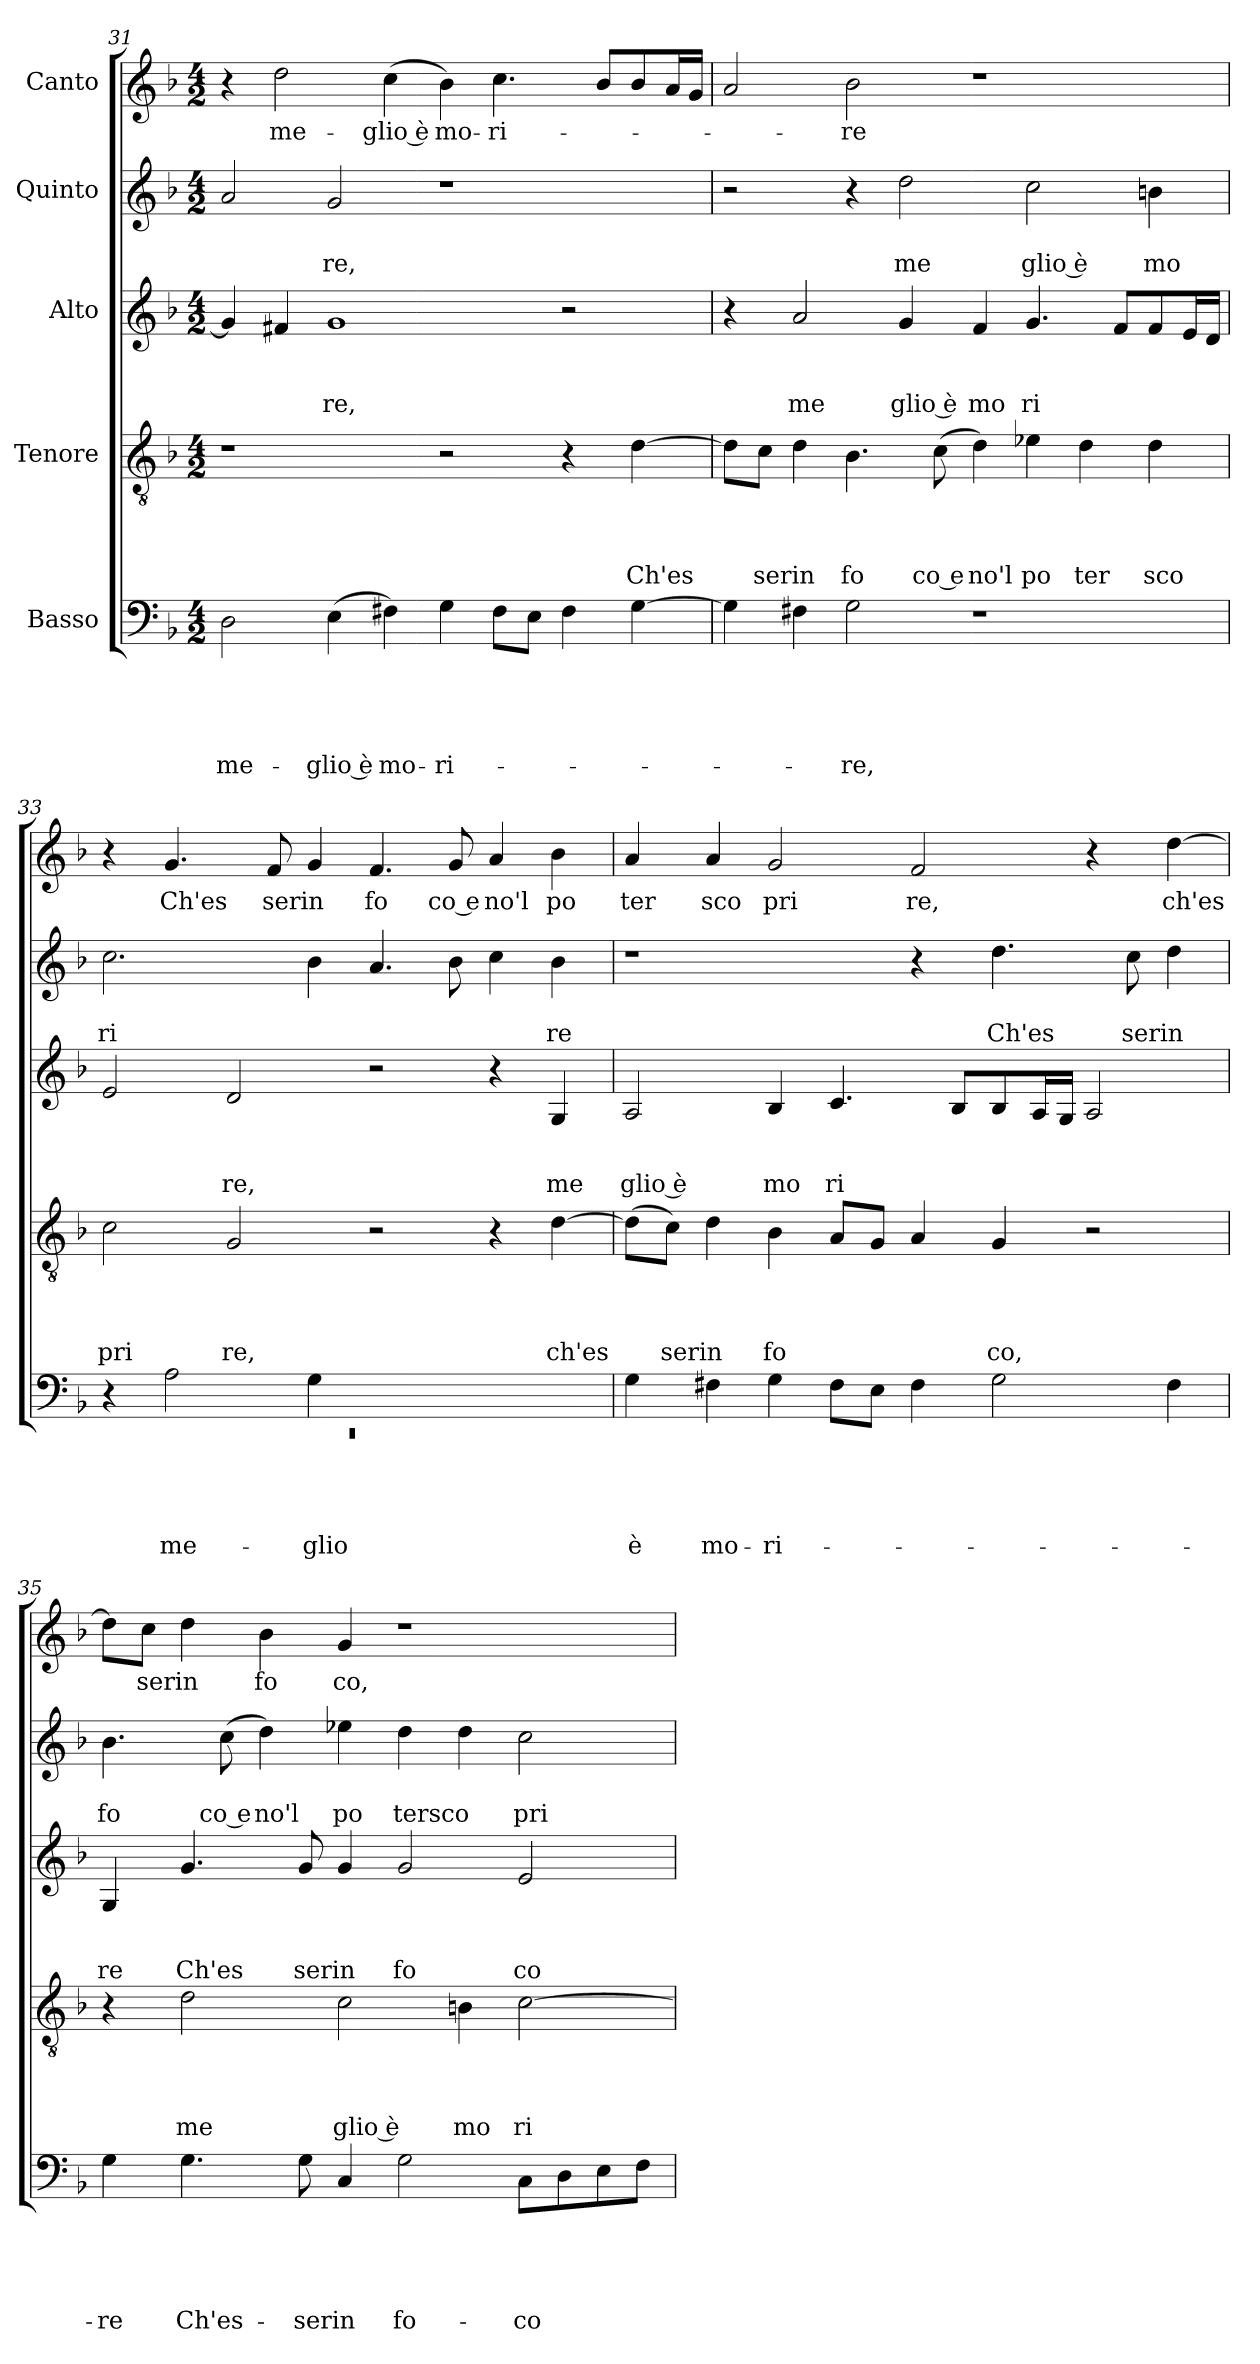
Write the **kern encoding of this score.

**kern	**text	**text	**text	**text	**text	**kern	**text	**text	**text	**text	**kern	**text	**text	**text	**kern	**text	**text	**kern	**text
*part5	*part5	*part5	*part5	*part5	*part5	*part4	*part4	*part4	*part4	*part4	*part3	*part3	*part3	*part3	*part2	*part2	*part2	*part1	*part1
*staff5	*staff5	*staff5	*staff5	*staff5	*staff5	*staff4	*staff4	*staff4	*staff4	*staff4	*staff3	*staff3	*staff3	*staff3	*staff2	*staff2	*staff2	*staff1	*staff1
*I"Basso	*	*	*	*	*	*I"Tenore	*	*	*	*	*I"Alto	*	*	*	*I"Quinto	*	*	*I"Canto	*
*clefF4	*	*	*	*	*	*clefGv2	*	*	*	*	*clefG2	*	*	*	*clefG2	*	*	*clefG2	*
*ITrd-3c-5	*	*	*	*	*	*ITrd-3c-5	*	*	*	*	*ITrd-3c-5	*	*	*	*	*	*	*	*
*k[b-e-]	*	*	*	*	*	*k[b-e-]	*	*	*	*	*k[b-e-]	*	*	*	*k[b-]	*	*	*k[b-]	*
*B-:	*	*	*	*	*	*B-:	*	*	*	*	*B-:	*	*	*	*F:	*	*	*F:	*
*M4/2	*	*	*	*	*	*M4/2	*	*	*	*	*M4/2	*	*	*	*M4/2	*	*	*M4/2	*
=31	=31	=31	=31	=31	=31	=31	=31	=31	=31	=31	=31	=31	=31	=31	=31	=31	=31	=31	=31
!	!	!	!	!	!LO:LY:b	!	!	!	!	!	!	!	!	!	!	!	!	!	!
2G\	.	.	.	.	me-	1r	.	.	.	.	4cc/]	.	.	.	2a/	.	.	4r	.
!	!	!	!	!	!	!	!	!	!	!	!	!	!	!	!	!	!	!	!LO:LY:b
.	.	.	.	.	.	.	.	.	.	.	4bn/	.	.	.	.	.	.	2dd\	me-
!	!	!	!	!	!LO:LY:b	!	!	!	!	!	!	!	!	!LO:LY:b	!	!	!LO:LY:b	!	!
(<4A\	.	.	.	.	-glio è	.	.	.	.	.	1cc	.	.	re,	2g/	.	re,	.	.
!	!	!	!	!	!LO:LY:b	!	!	!	!	!	!	!	!	!	!	!	!	!	!LO:LY:b
4Bn\)	.	.	.	.	mo-	.	.	.	.	.	.	.	.	.	.	.	.	(<4cc\	-glio è
!	!	!	!	!	!LO:LY:b	!	!	!	!	!	!	!	!	!	!	!	!	!	!LO:LY:b
4c\	.	.	.	.	-ri-	2r	.	.	.	.	.	.	.	.	1r	.	.	4b-\)	mo-
!	!	!	!	!	!	!	!	!	!	!	!	!	!	!	!	!	!	!	!LO:LY:b
8B\L	.	.	.	.	.	.	.	.	.	.	.	.	.	.	.	.	.	4.cc\	-ri-
8A\J	.	.	.	.	.	.	.	.	.	.	.	.	.	.	.	.	.	.	.
4B\	.	.	.	.	.	4r	.	.	.	.	2r	.	.	.	.	.	.	.	.
.	.	.	.	.	.	.	.	.	.	.	.	.	.	.	.	.	.	8b-/L	.
!	!	!	!	!	!	!	!	!	!	!LO:LY:b	!	!	!	!	!	!	!	!	!
[>4c\	.	.	.	.	.	[>4g\	.	.	.	Ch'es	.	.	.	.	.	.	.	8b-/	.
.	.	.	.	.	.	.	.	.	.	.	.	.	.	.	.	.	.	16a/L	.
.	.	.	.	.	.	.	.	.	.	.	.	.	.	.	.	.	.	16g/JJ	.
=32	=32	=32	=32	=32	=32	=32	=32	=32	=32	=32	=32	=32	=32	=32	=32	=32	=32	=32	=32
4c\]	.	.	.	.	.	8g\L]	.	.	.	.	4r	.	.	.	2r	.	.	2a/	.
!	!	!	!	!	!	!	!	!	!	!LO:LY:b	!	!	!	!	!	!	!	!	!
.	.	.	.	.	.	8f\J	.	.	.	serin	.	.	.	.	.	.	.	.	.
!	!	!	!	!	!	!	!	!	!	!	!	!	!	!LO:LY:b	!	!	!	!	!
4Bn\	.	.	.	.	.	4g\	.	.	.	.	2dd/	.	.	me	.	.	.	.	.
!	!	!	!	!	!LO:LY:b	!	!	!	!	!LO:LY:b	!	!	!	!	!	!	!	!	!LO:LY:b
2c\	.	.	.	.	-re,	4.e-\	.	.	.	fo	.	.	.	.	4r	.	.	2b-\	-re
!	!	!	!	!	!	!	!	!	!	!	!	!	!	!LO:LY:b	!	!	!LO:LY:b	!	!
.	.	.	.	.	.	.	.	.	.	.	4cc/	.	.	glio è	2dd\	.	me	.	.
!	!	!	!	!	!	!	!	!	!	!LO:LY:b:rj	!	!	!	!	!	!	!	!	!
.	.	.	.	.	.	(<8f\	.	.	.	co e	.	.	.	.	.	.	.	.	.
!	!	!	!	!	!	!	!	!	!	!LO:LY:b	!	!	!	!LO:LY:b	!	!	!	!	!
1r	.	.	.	.	.	4g\)	.	.	.	no'l	4b-/	.	.	mo	.	.	.	1r	.
!	!	!	!	!	!	!	!	!	!	!LO:LY:b	!	!	!	!LO:LY:b	!	!	!LO:LY:b	!	!
.	.	.	.	.	.	4a-X\	.	.	.	po	4.cc/	.	.	ri	2cc\	.	glio è	.	.
!	!	!	!	!	!	!	!	!	!	!LO:LY:b	!	!	!	!	!	!	!	!	!
.	.	.	.	.	.	4g\	.	.	.	ter	.	.	.	.	.	.	.	.	.
.	.	.	.	.	.	.	.	.	.	.	8b-/L	.	.	.	.	.	.	.	.
!	!	!	!	!	!	!	!	!	!	!LO:LY:b	!	!	!	!	!	!	!LO:LY:b	!	!
.	.	.	.	.	.	4g\	.	.	.	sco	8b-/	.	.	.	4bn\	.	mo	.	.
.	.	.	.	.	.	.	.	.	.	.	16a/L	.	.	.	.	.	.	.	.
.	.	.	.	.	.	.	.	.	.	.	16g/JJ	.	.	.	.	.	.	.	.
!!LO:LB:g=z
=33	=33	=33	=33	=33	=33	=33	=33	=33	=33	=33	=33	=33	=33	=33	=33	=33	=33	=33	=33
*^	*	*	*	*	*	*	*	*	*	*	*	*	*	*	*	*	*	*	*
!	!LO:N:vis=1	!	!	!	!	!	!	!	!	!	!LO:LY:b	!	!	!	!	!	!	!LO:LY:b	!	!
*	*^	*	*	*	*	*	*	*	*	*	*	*	*	*	*	*	*	*	*	*
0ryy	0rEE	4r	.	.	.	.	.	2f\	.	.	.	pri	2a/	.	.	.	2.cc\	.	ri	4r	.
!	!	!	!	!	!	!	!LO:LY:b	!	!	!	!	!	!	!	!	!	!	!	!	!	!LO:LY:b
.	.	2d\	.	.	.	.	me-	.	.	.	.	.	.	.	.	.	.	.	.	4.g/	Ch'es
!	!	!	!	!	!	!	!	!	!	!	!	!LO:LY:b	!	!	!	!LO:LY:b	!	!	!	!	!
.	.	.	.	.	.	.	.	2c/	.	.	.	re,	2g/	.	.	re,	.	.	.	.	.
!	!	!	!	!	!	!	!	!	!	!	!	!	!	!	!	!	!	!	!	!	!LO:LY:b
.	.	.	.	.	.	.	.	.	.	.	.	.	.	.	.	.	.	.	.	8f/	serin
!	!	!	!	!	!	!	!LO:LY:b	!	!	!	!	!	!	!	!	!	!	!	!	!	!
.	.	4c\	.	.	.	.	-glio	.	.	.	.	.	.	.	.	.	4b-\	.	.	4g/	.
!	!	!	!	!	!	!	!	!	!	!	!	!	!	!	!	!	!	!	!	!	!LO:LY:b
.	.	1ryy	.	.	.	.	.	2r	.	.	.	.	2r	.	.	.	4.a/	.	.	4.f/	fo
!	!	!	!	!	!	!	!	!	!	!	!	!	!	!	!	!	!	!	!	!	!LO:LY:b:rj
.	.	.	.	.	.	.	.	.	.	.	.	.	.	.	.	.	8b-\	.	.	8g/	co e
!	!	!	!	!	!	!	!	!	!	!	!	!	!	!	!	!	!	!	!	!	!LO:LY:b
.	.	.	.	.	.	.	.	4r	.	.	.	.	4r	.	.	.	4cc\	.	.	4a/	no'l
!	!	!	!	!	!	!	!	!	!	!	!	!LO:LY:b	!	!	!	!LO:LY:b	!	!	!LO:LY:b	!	!LO:LY:b
.	.	.	.	.	.	.	.	[>4g\	.	.	.	ch'es	4c/	.	.	me	4b-\	.	re	4b-\	po
*v	*v	*v	*	*	*	*	*	*	*	*	*	*	*	*	*	*	*	*	*	*	*
=34	=34	=34	=34	=34	=34	=34	=34	=34	=34	=34	=34	=34	=34	=34	=34	=34	=34	=34	=34
!	!	!	!	!	!LO:LY:b:rj	!	!	!	!	!	!	!	!	!LO:LY:b	!	!	!	!	!LO:LY:b
4c\	.	.	.	.	è	(>8g\L]	.	.	.	.	2d/	.	.	glio è	1r	.	.	4a/	ter
!	!	!	!	!	!	!	!	!	!	!LO:LY:b	!	!	!	!	!	!	!	!	!
.	.	.	.	.	.	8f\J)	.	.	.	serin	.	.	.	.	.	.	.	.	.
!	!	!	!	!	!LO:LY:b	!	!	!	!	!	!	!	!	!	!	!	!	!	!LO:LY:b
4Bn\	.	.	.	.	mo-	4g\	.	.	.	.	.	.	.	.	.	.	.	4a/	sco
!	!	!	!	!	!LO:LY:b	!	!	!	!	!LO:LY:b	!	!	!	!LO:LY:b	!	!	!	!	!LO:LY:b
4c\	.	.	.	.	-ri-	4e-\	.	.	.	fo	4e-/	.	.	mo	.	.	.	2g/	pri
!	!	!	!	!	!	!	!	!	!	!	!	!	!	!LO:LY:b	!	!	!	!	!
8B\L	.	.	.	.	.	8d/L	.	.	.	.	4.f/	.	.	ri	.	.	.	.	.
8A\J	.	.	.	.	.	8c/J	.	.	.	.	.	.	.	.	.	.	.	.	.
!	!	!	!	!	!	!	!	!	!	!	!	!	!	!	!	!	!	!	!LO:LY:b
4B\	.	.	.	.	.	4d/	.	.	.	.	.	.	.	.	4r	.	.	2f/	re,
.	.	.	.	.	.	.	.	.	.	.	8e-/L	.	.	.	.	.	.	.	.
!	!	!	!	!	!	!	!	!	!	!LO:LY:b	!	!	!	!	!	!	!LO:LY:b	!	!
2c\	.	.	.	.	.	4c/	.	.	.	co,	8e-/	.	.	.	4.dd\	.	Ch'es	.	.
.	.	.	.	.	.	.	.	.	.	.	16d/L	.	.	.	.	.	.	.	.
.	.	.	.	.	.	.	.	.	.	.	16c/JJ	.	.	.	.	.	.	.	.
.	.	.	.	.	.	2r	.	.	.	.	2d/	.	.	.	.	.	.	4r	.
!	!	!	!	!	!	!	!	!	!	!	!	!	!	!	!	!	!LO:LY:b	!	!
.	.	.	.	.	.	.	.	.	.	.	.	.	.	.	8cc\	.	serin	.	.
!	!	!	!	!	!	!	!	!	!	!	!	!	!	!	!	!	!	!	!LO:LY:b
4B\	.	.	.	.	.	.	.	.	.	.	.	.	.	.	4dd\	.	.	[>4dd\	ch'es
=35	=35	=35	=35	=35	=35	=35	=35	=35	=35	=35	=35	=35	=35	=35	=35	=35	=35	=35	=35
!	!	!	!	!	!LO:LY:b	!	!	!	!	!	!	!	!	!LO:LY:b	!	!	!LO:LY:b	!	!
4c\	.	.	.	.	-re	4r	.	.	.	.	4c/	.	.	re	4.b-\	.	fo	8dd\L]	.
!	!	!	!	!	!	!	!	!	!	!	!	!	!	!	!	!	!	!	!LO:LY:b
.	.	.	.	.	.	.	.	.	.	.	.	.	.	.	.	.	.	8cc\J	serin
!	!	!	!	!	!LO:LY:b	!	!	!	!	!LO:LY:b	!	!	!	!LO:LY:b	!	!	!	!	!
4.c\	.	.	.	.	Ch'es-	2g\	.	.	.	me	4.cc/	.	.	Ch'es	.	.	.	4dd\	.
!	!	!	!	!	!	!	!	!	!	!	!	!	!	!	!	!	!LO:LY:b:rj	!	!
.	.	.	.	.	.	.	.	.	.	.	.	.	.	.	(<8cc\	.	co e	.	.
!	!	!	!	!	!	!	!	!	!	!	!	!	!	!	!	!	!LO:LY:b	!	!LO:LY:b
.	.	.	.	.	.	.	.	.	.	.	.	.	.	.	4dd\)	.	no'l	4b-\	fo
!	!	!	!	!	!LO:LY:b	!	!	!	!	!	!	!	!	!LO:LY:b	!	!	!	!	!
8c\	.	.	.	.	-serin	.	.	.	.	.	8cc/	.	.	serin	.	.	.	.	.
!	!	!	!	!	!	!	!	!	!	!LO:LY:b	!	!	!	!	!	!	!LO:LY:b	!	!LO:LY:b
4F/	.	.	.	.	.	2f\	.	.	.	glio è	4cc/	.	.	.	4ee-X\	.	po	4g/	co,
!	!	!	!	!	!LO:LY:b	!	!	!	!	!	!	!	!	!LO:LY:b	!	!	!LO:LY:b	!	!
2c\	.	.	.	.	fo-	.	.	.	.	.	2cc/	.	.	fo	4dd\	.	tersco	1r	.
!	!	!	!	!	!	!	!	!	!	!LO:LY:b	!	!	!	!	!	!	!	!	!
.	.	.	.	.	.	4en\	.	.	.	mo	.	.	.	.	4dd\	.	.	.	.
!	!	!	!	!	!LO:LY:b	!	!	!	!	!LO:LY:b	!	!	!	!LO:LY:b	!	!	!LO:LY:b	!	!
8F\L	.	.	.	.	-co	[>2f\	.	.	.	ri	2a/	.	.	co	2cc\	.	pri	.	.
8G\	.	.	.	.	.	.	.	.	.	.	.	.	.	.	.	.	.	.	.
8A\	.	.	.	.	.	.	.	.	.	.	.	.	.	.	.	.	.	.	.
8B-\J	.	.	.	.	.	.	.	.	.	.	.	.	.	.	.	.	.	.	.
=	=	=	=	=	=	=	=	=	=	=	=	=	=	=	=	=	=	=	=
*-	*-	*-	*-	*-	*-	*-	*-	*-	*-	*-	*-	*-	*-	*-	*-	*-	*-	*-	*-
